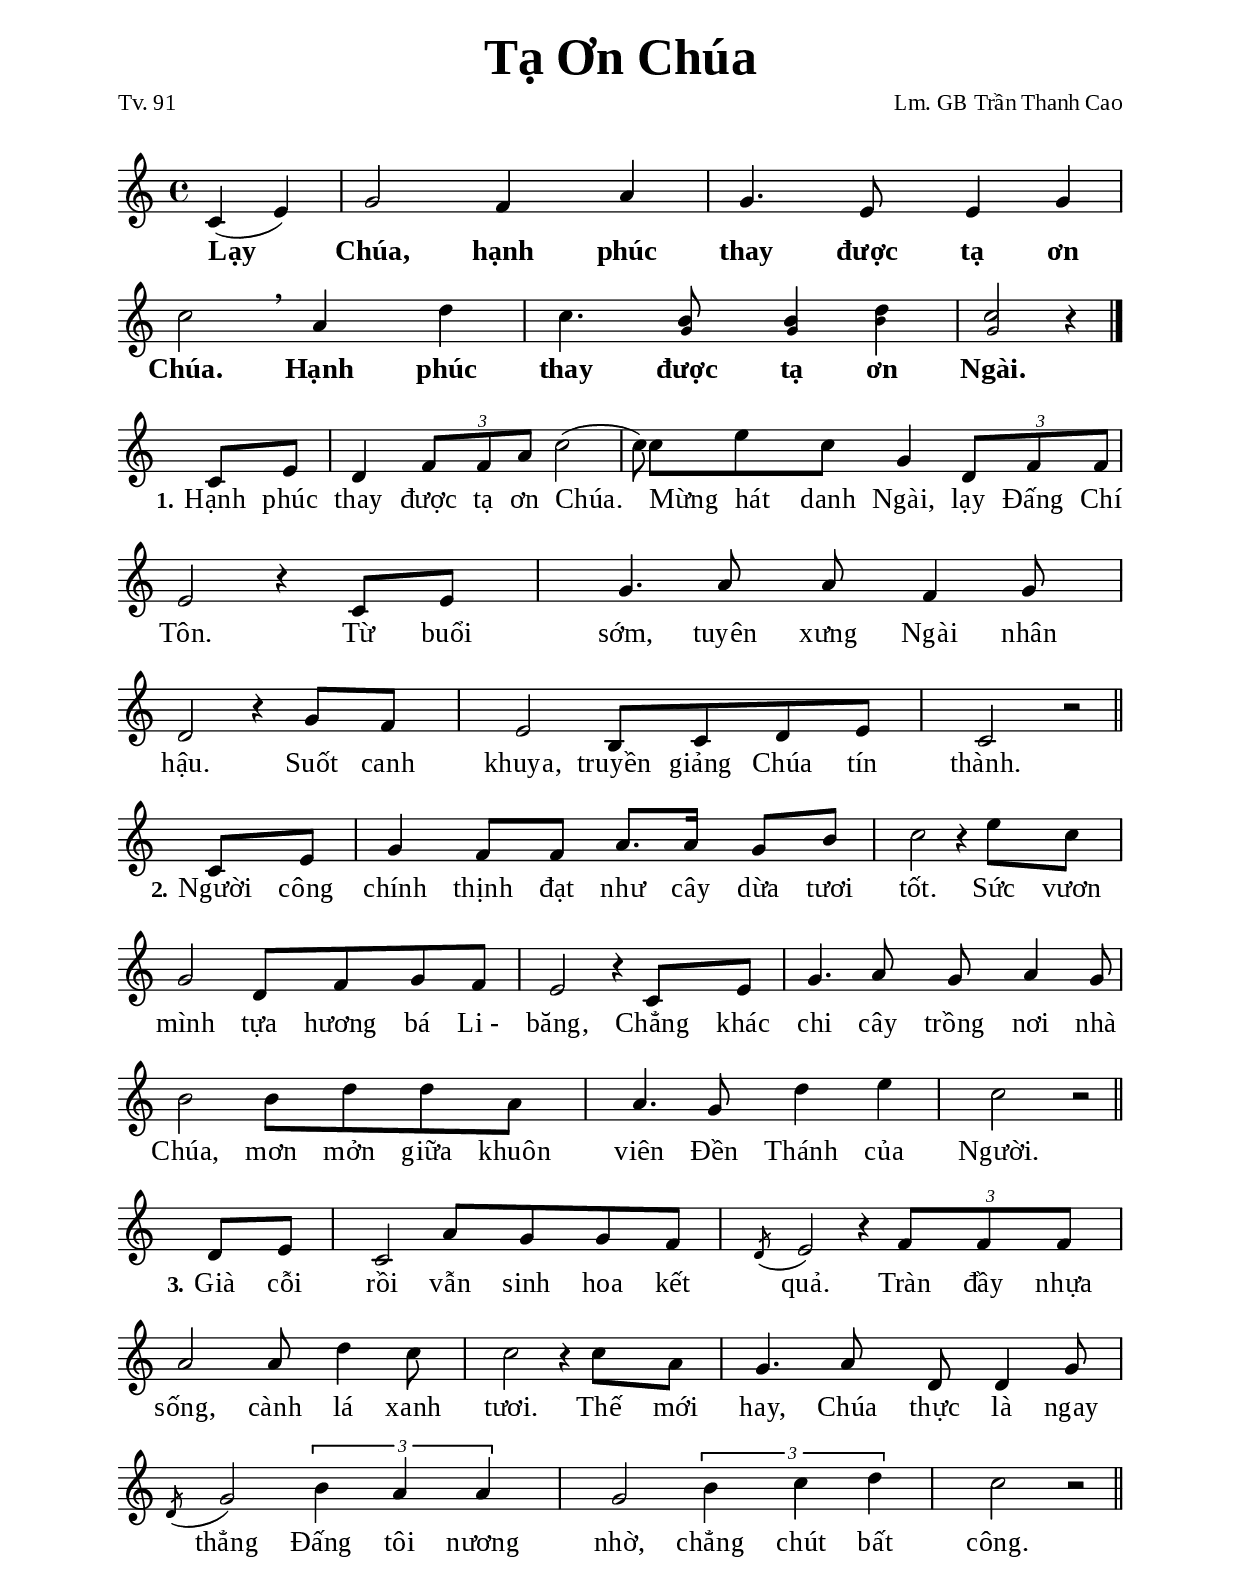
% Cài đặt chung
\version "2.22.1"
\include "english.ly"

\header {
  title = \markup { \fontsize #3 "Tạ Ơn Chúa" }
  poet = "Tv. 91"
  composer = "Lm. GB Trần Thanh Cao"
  arranger = " "
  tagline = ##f
}

% Nhạc điệp khúc
nhacDiepKhuc = \relative c' {
  \partial 2 c4 (e) |
  g2 f4 a |
  g4. e8 e4 g |
  c2 \breathe a4 d |
  c4.
  <b \tweak font-size #-2 g>8
  <b \tweak font-size #-2 g>4
  <d \tweak font-size #-2 b> |
  <c \tweak font-size #-2 g>2 r4 \bar "|."
}

% Nhạc phiên khúc
nhacPhienKhucMot = \relative c' {
  \partial 4 c8 e |
  d4 \tuplet 3/2 { f8 f a }
  \autoBeamOff
  c2 ( |
  c8)
  \autoBeamOn
  c e c g4 \tuplet 3/2 { d8 f f } |
  e2 r4 c8 e |
  g4. a8 a f4 g8 |
  d2 r4 g8 f |
  e2 b8 c d e |
  c2 r \bar "||"
}

nhacPhienKhucHai = \relative c' {
  \partial 4 c8 e |
  g4 f8 f a8. a16 g8 b |
  c2 r4 e8 c |
  g2 d8 f g f |
  e2 r4 c8 e |
  g4. a8 g a4 g8 |
  b2 b8 d d a |
  a4. g8 d'4 e |
  c2 r \bar "||"
}

nhacPhienKhucBa = \relative c' {
  \partial 4 d8 e |
  c2 a'8 g g f |
  \acciaccatura d8 e2 r4 \tuplet 3/2 { f8 f f } |
  a2 a8 d4 c8 |
  c2 r4 c8 a |
  g4. a8 d, d4 g8 |
  \acciaccatura d8 g2 \tuplet 3/2 { b4 a a } |
  g2 \tupletUp \tuplet 3/2 { b4 c d } |
  c2 r \bar "||"
}

% Lời điệp khúc
loiDiepKhuc = \lyricmode {
  Lạy Chúa, hạnh phúc thay được tạ ơn Chúa.
  Hạnh phúc thay được tạ ơn Ngài.
}

% Lời phiên khúc
loiPhienKhucMot = \lyricmode {
  \set stanza = #"1."
  Hạnh phúc thay được tạ ơn Chúa.
  \override LyricText.self-alignment-X = #LEFT
  Mừng "hát  "
  \override LyricText.self-alignment-X = #CENTER
  danh Ngài, lạy Đấng Chí Tôn.
  Từ buổi sớm, tuyên xưng Ngài nhân hậu.
  Suốt canh khuya, truyền giảng Chúa tín thành.
}

loiPhienKhucHai = \lyricmode {
  \set stanza = #"2."
  Người công chính thịnh đạt như cây dừa tươi tốt.
  Sức vươn mình tựa hương bá "Li -" băng,
  Chẳng khác chi cây trồng nơi nhà Chúa,
  mơn mởn giữa khuôn viên Đền Thánh của Người.
}

loiPhienKhucBa = \lyricmode {
  \set stanza = #"3."
  Già cỗi rồi vẫn sinh hoa kết quả.
  Tràn đầy nhựa sống, cành lá xanh tươi.
  Thế mới hay, Chúa thực là ngay thẳng
  Đấng tôi nương nhờ, chẳng chút bất công.
}


% Dàn trang
\paper {
  #(set-paper-size "a4")
  top-margin = 15\mm
  bottom-margin = 10\mm
  left-margin = 20\mm
  right-margin = 20\mm
  indent = #0
  #(define fonts
    (make-pango-font-tree
      "Liberation Serif"
      "Liberation Serif"
      "Liberation Serif"
      (/ 20 20)))
  page-count = #1
  system-system-spacing = #'((basic-distance . 12.5))
  score-system-spacing = #'((basic-distance . 12.5))
}

% Thiết lập tông và nhịp
TongNhip = { \key c \major \time 4/4 }

\score {
  \new ChoirStaff <<
    \new Staff = diepKhuc \with {
        \consists "Merge_rests_engraver"
        %\magnifyStaff #(magstep +1)
      }
      <<
      \new Voice = beSop {
        \TongNhip \stemNeutral \nhacDiepKhuc
      }
    >>
    \new Lyrics \lyricsto beSop \loiDiepKhuc
  >>
  \layout {
    \override Lyrics.LyricText.font-series = #'bold
    \override Lyrics.LyricText.font-size = #+2
    \override Lyrics.LyricSpace.minimum-distance = #6
    \override Score.BarNumber.break-visibility = ##(#f #f #f)
    \override Score.SpacingSpanner.uniform-stretching = ##t
  }
}

\score {
  \new ChoirStaff <<
    \new Staff = phienKhuc \with {
        %\magnifyStaff #(magstep +1)
      }
      <<
      \new Voice = beSop {
        \TongNhip \nhacPhienKhucMot
      }
    >>
    \new Lyrics \lyricsto beSop \loiPhienKhucMot
  >>
  \layout {
    \override Staff.TimeSignature.transparent = ##t
    \override Lyrics.LyricText.font-size = #+2
    \override Lyrics.LyricSpace.minimum-distance = #1.5
    \override Score.BarNumber.break-visibility = ##(#f #f #f)
    \override Score.SpacingSpanner.uniform-stretching = ##t
    \override Score.SpacingSpanner packed-spacing = ##t
  }
}

\score {
  \new ChoirStaff <<
    \new Staff = phienKhuc \with {
        %\magnifyStaff #(magstep +1)
      }
      <<
      \new Voice = beSop {
        \TongNhip \nhacPhienKhucHai
      }
    >>
    \new Lyrics \lyricsto beSop \loiPhienKhucHai
  >>
  \layout {
    \override Staff.TimeSignature.transparent = ##t
    \override Lyrics.LyricText.font-size = #+2
    \override Lyrics.LyricSpace.minimum-distance = #2.5
    \override Score.BarNumber.break-visibility = ##(#f #f #f)
    \override Score.SpacingSpanner.uniform-stretching = ##t
    \override Score.SpacingSpanner packed-spacing = ##t
  }
}

\score {
  \new ChoirStaff <<
    \new Staff = phienKhuc \with {
        %\magnifyStaff #(magstep +1)
      }
      <<
      \new Voice = beSop {
        \TongNhip \nhacPhienKhucBa
      }
    >>
    \new Lyrics \lyricsto beSop \loiPhienKhucBa
  >>
  \layout {
    \override Staff.TimeSignature.transparent = ##t
    \override Lyrics.LyricText.font-size = #+2
    \override Lyrics.LyricSpace.minimum-distance = #3
    \override Score.BarNumber.break-visibility = ##(#f #f #f)
    \override Score.SpacingSpanner.uniform-stretching = ##t
    \override Score.SpacingSpanner packed-spacing = ##t
  }
}
